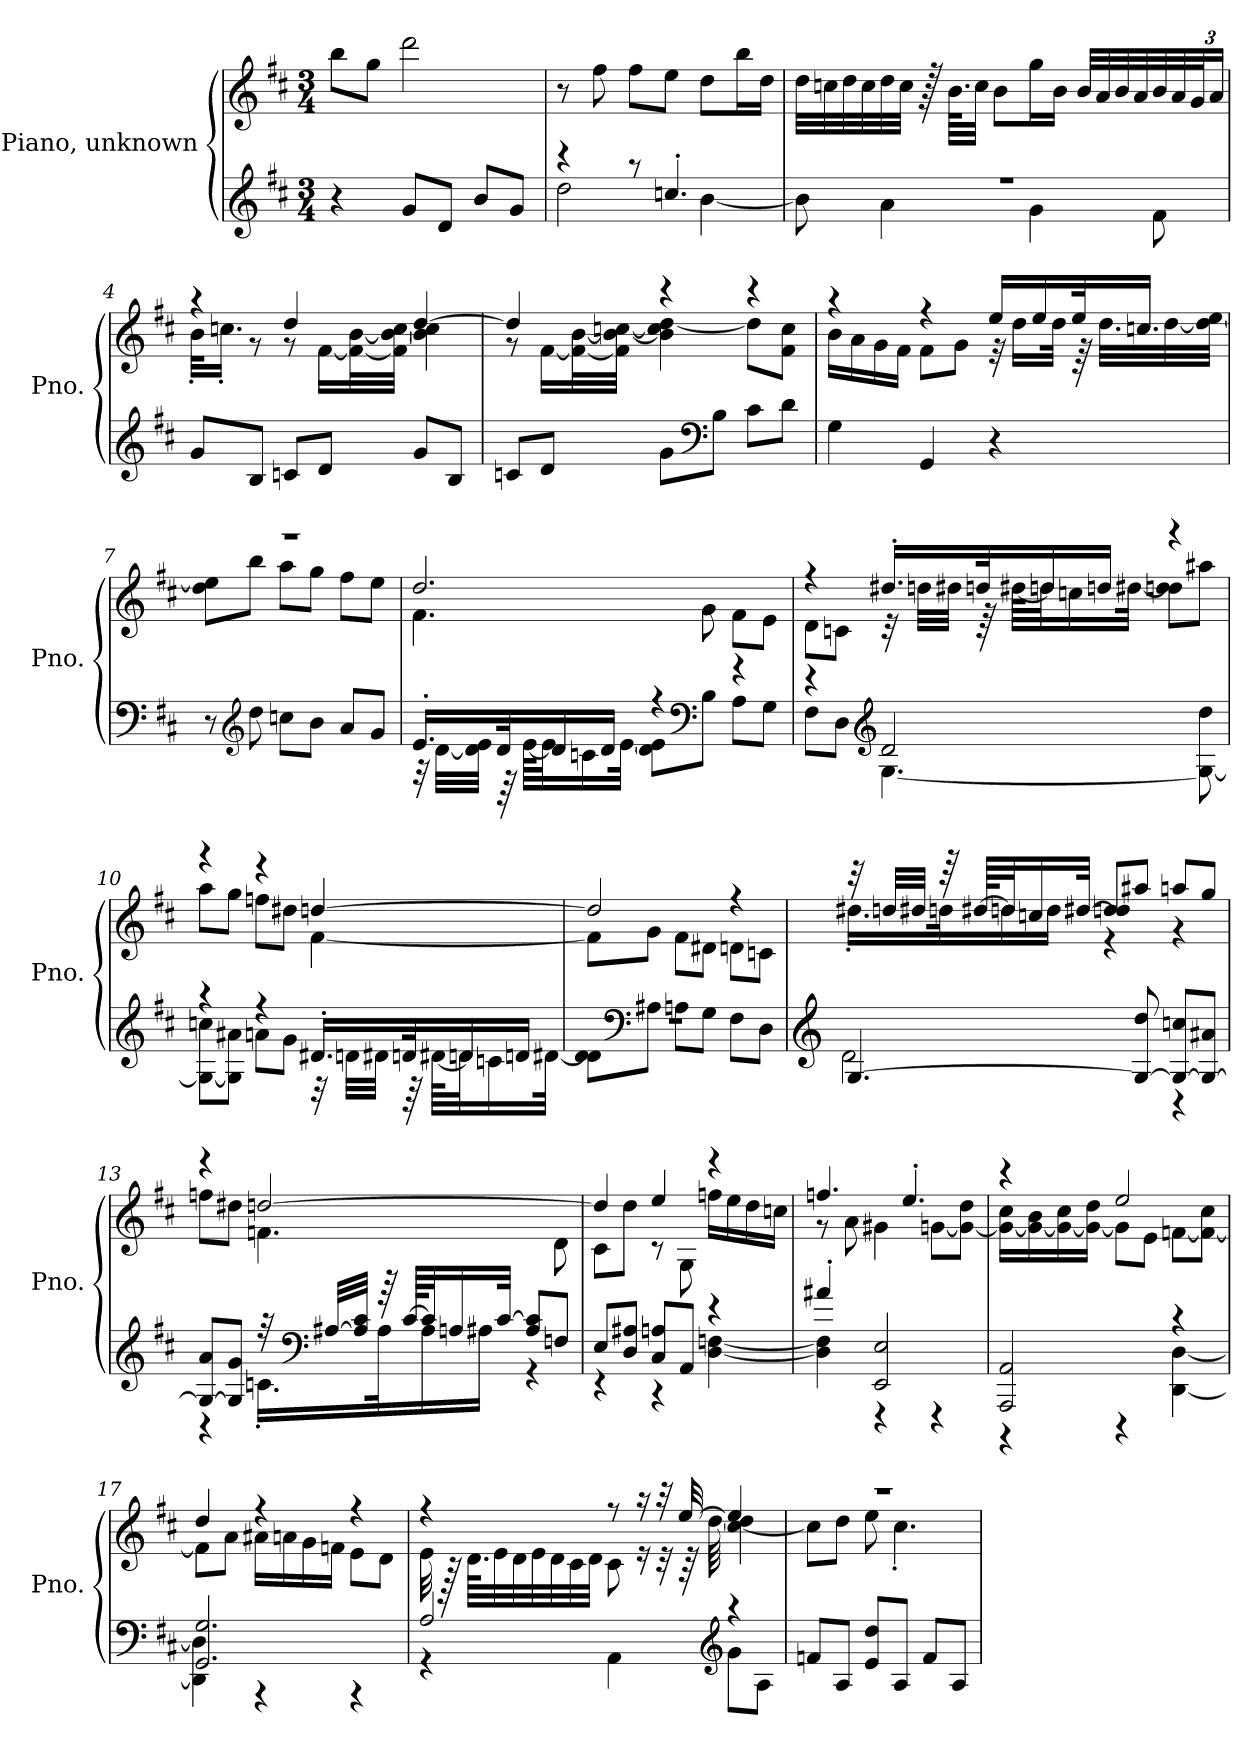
**kern	**kern
*part1	*part1
*staff2	*staff1
*I"Piano, unknown	*
*I'Pno.	*
*clefG2	*clefG2
*k[f#c#]	*k[f#c#]
*M3/4	*M3/4
*MM108	*MM108
=1	=1
4r	8bb\L
.	8gg\J
8g/L	2ddd\
8d/J	.
8b/L	.
8g/J	.
=2	=2
*^	*
4r	2dd\	8r
.	.	8ff#\
8r	.	8ff#\L
4.ccn'/	.	8ee\J
.	[4b\	8dd\L
.	.	16bb\L
.	.	16dd\JJ
=3	=3	=3
2.r	8b\]	32dd\LLL
.	.	32ccn\
.	.	32dd\
.	.	32cc\
.	4a\	32dd\
.	.	32cc\JJJ
.	.	128r
.	.	64.b\KLLL
.	.	32cc\JJJ
.	.	8b\L
.	4g\	16gg\L
.	.	16b\JJ
.	.	32b/LLL
.	.	32a/
.	.	32b/
.	.	32a/
.	8f#\	32b/
.	.	32a/
*	*	*Xbrackettup
.	.	48g/J
.	.	24a/JJ
*v	*v	*
!!LO:LB:g=z
=4	=4
*	*^
8g/L	4r	32b'\KLL
.	.	16.ccn'\JJ
8B/J	.	8r
8cn/L	4dd/	8r
8d/J	.	[16f#\LL
.	.	32f#\_ [32b\L
.	.	32f#\] 32b\_ [32cc\JJJ
8g/L	[4dd/	4b\] 4cc\]
8B/J	.	.
=5	=5	=5
8cn/L	4dd/]	8r
8d/J	.	[16f#\LL
.	.	32f#\_ [32b\L
.	.	32f#\] 32b\_ [32ccn\JJJ
8g\L	4r	4b\] 4cc\] [4dd\
*clefF4	*	*
8B\J	.	.
8c\L	4r	8dd\L]
8d\J	.	8f#\ 8cc\J
=6	=6	=6
4G\	4r	16b\LL
.	.	16a\
.	.	16g\
.	.	16f#\JJ
4GG/	4r	8f#\L
.	.	8g\J
4r	16ee/LL	32r
.	.	16dd\LL
.	16ee/	.
.	.	32dd\JJk
.	32ee/K	64r
.	.	32.dd\LLL
.	16.ccn/JJ	.
.	.	[32dd\
.	.	32dd\] [32ee\JJJ
!!LO:LB:g=z	!!
=7	=7	=7
8r	2.r	8dd\ 8ee\]L
*clefG2	*	*
8dd\	.	8bb\J
8ccn\L	.	8aa\L
8b\J	.	8gg\J
8a/L	.	8ff#\L
8g/J	.	8ee\J
=8	=8	=8
*^	*	*
16.e'/LL	32r	2.dd/	4.f#\
.	[32d\LLL	.	.
.	32d\] 32e\JJJ	.	.
32d/K	64r	.	.
.	[64e\KLLL	.	.
16d/	32e\J]	.	.
.	16cn\	.	.
16d/JJ	.	.	.
.	[32e\JJk	.	.
4r	8d\ 8e\]L	.	.
*clefF4	*	*	*
.	8B\J	.	8g\
4r	8A\L	.	8f#\L
.	8G\J	.	8e\J
!!LO:LB:g=z	!!
=9	=9	=9	=9
4r	8F#\L	4r	8d\L
.	8D\J	.	8cn\J
*clefG2	*	*	*
2d/	[4.G\	16.dd#X'/LL	32r
.	.	.	32ddn\LLL
.	.	.	32dd#X\JJJ
.	.	32ddn/K	64r
.	.	.	[64dd#X\KLLL
.	.	16ddn/	32dd#\J]
.	.	.	16ccn\
.	.	16ddn/JJ	.
.	.	.	[32dd#X\JJk
.	.	4r	8ddn\ 8dd#\]L
.	8G\_ 8dd\	.	8aa#X\J
!!LO:LB:g=z	!!
=10	=10	=10	=10
4r	8G\_ 8ccn\L	4r	8aa\L
.	8G\] 8a#X\J	.	8gg\J
4r	8an\L	4r	8ffn\L
.	8g\J	.	8dd#X\J
16.d#X'/LL	32r	[4ddn/	[4f#\
.	32dn\LLL	.	.
.	32d#X\JJJ	.	.
32dn/K	64r	.	.
.	[64d#X\KLLL	.	.
16dn/	32d#\J]	.	.
.	16cn\	.	.
16dn/JJ	.	.	.
.	[32d#X\JJk	.	.
=11	=11	=11	=11
2.r	8d\ 8d#\]L	2dd/]	8f#\L]
*clefF4	*	*	*
.	8A#X\J	.	8g\J
.	8An\L	.	8f#\L
.	8G\J	.	8d#X\J
.	8F#\L	4r	8dn\L
.	8D\J	.	8cn\J
!!LO:LB:g=z	!!
=12	=12	=12	=12
*clefG2	*	*	*
[4.G/	2d\	32r	16.dd#X'\LL
.	.	32ddn/LLL	.
.	.	32dd#X/JJJ	.
.	.	64r	32ddn\K
.	.	[64dd#X/KLLL	.
.	.	32dd#/J]	16ddn\
.	.	16ccn/	.
.	.	.	16dd\JJ
.	.	[32dd#X/JJk	.
.	.	8ddn/ 8dd#/]L	4r
8G/_ 8dd/	.	8aa#X/J	.
8G/_ 8ccn/L	4r	8aan/L	4r
8G/_ 8a#X/J	.	8gg/J	.
!!LO:PB:g=z	!!
=13	=13	=13	=13
8G/_ 8a/L	4r	4r	8ffn\L
8G/] 8g/J	.	.	8dd#X\J
32r	16.cn'\LL	[2ddn/	4.fn\
*clefF4	*	*	*
[32A#X/LLL	.	.	.
32A#/] 32c/JJJ	.	.	.
64r	32A#\K	.	.
[64c/KLLL	.	.	.
32c/J]	16A#\	.	.
16An/	.	.	.
.	16A#X\JJ	.	.
[32c/JJk	.	.	.
8A#/ 8c/]L	4r	.	.
8Fn/J	.	.	8d\
=14	=14	=14	=14
8E/L	4r	4dd/]	8c#\L
8D/ 8A#X/J	.	.	8dd\J
8C#/ 8An/L	4r	4ee/	8r
8AA/J	.	.	8G\
4r	[4D\ [4Fn\	4r	16ffn\LL
.	.	.	16ee\
.	.	.	16dd\
.	.	.	16ccn\JJ
=15	=15	=15	=15
4a#X'/	4D\] 4F\]	4.ffn/	8r
.	.	.	8a\
2EE/ 2E/	4r	.	4g#X\
.	.	4.ee'/	.
.	4r	.	[8gn\L
.	.	.	8g\_ 8dd\J
!!LO:LB:g=z	!!
=16	=16	=16	=16
2AAA/ 2AA/	4r	4r	16g\_ 16cc#\LL
.	.	.	16g\_ 16b\
.	.	.	16g\_ 16cc#\
.	.	.	16g\_ 16dd\JJ
.	4r	2ee/	8g\L]
.	.	.	8e\J
4r	[4DD\ [4D\	.	[8fn\L
.	.	.	8f\_ 8cc#\J
=17	=17	=17	=17
2.GG/ 2.G/	4DD\] 4D\]	4dd/	8f\L]
.	.	.	8a\J
.	4r	4r	16a#X\LL
.	.	.	16an\
.	.	.	16g\
.	.	.	16fn\JJ
.	4r	4r	8e\L
.	.	.	8d\J
=18	=18	=18	=18
2A/	4r	4r	32e\
.	.	.	128r
.	.	.	64.d\KLLL
.	.	.	32e\
.	.	.	32d\
.	.	.	32e\
.	.	.	32d\
.	.	.	32c#\
.	.	.	32d\JJJ
.	4AA\	8r	8c#\
.	.	16r	16r
.	.	32r	32r
.	.	[32ee/	64r
.	.	.	[64dd\
*clefG2	*	*	*
4r	8g\L	4ee/]	[4cc#\ 4dd\]
.	8A\J	.	.
*v	*v	*	*
!!LO:LB:g=z	!!
=19	=19	=19
8fn/L	2.r	8cc#\L]
8A/J	.	8dd\J
8e/ 8dd/L	.	8ee\
8A/J	.	4.cc#'\
8f/L	.	.
8A/J	.	.
*	*v	*v
=	=
*-	*-
